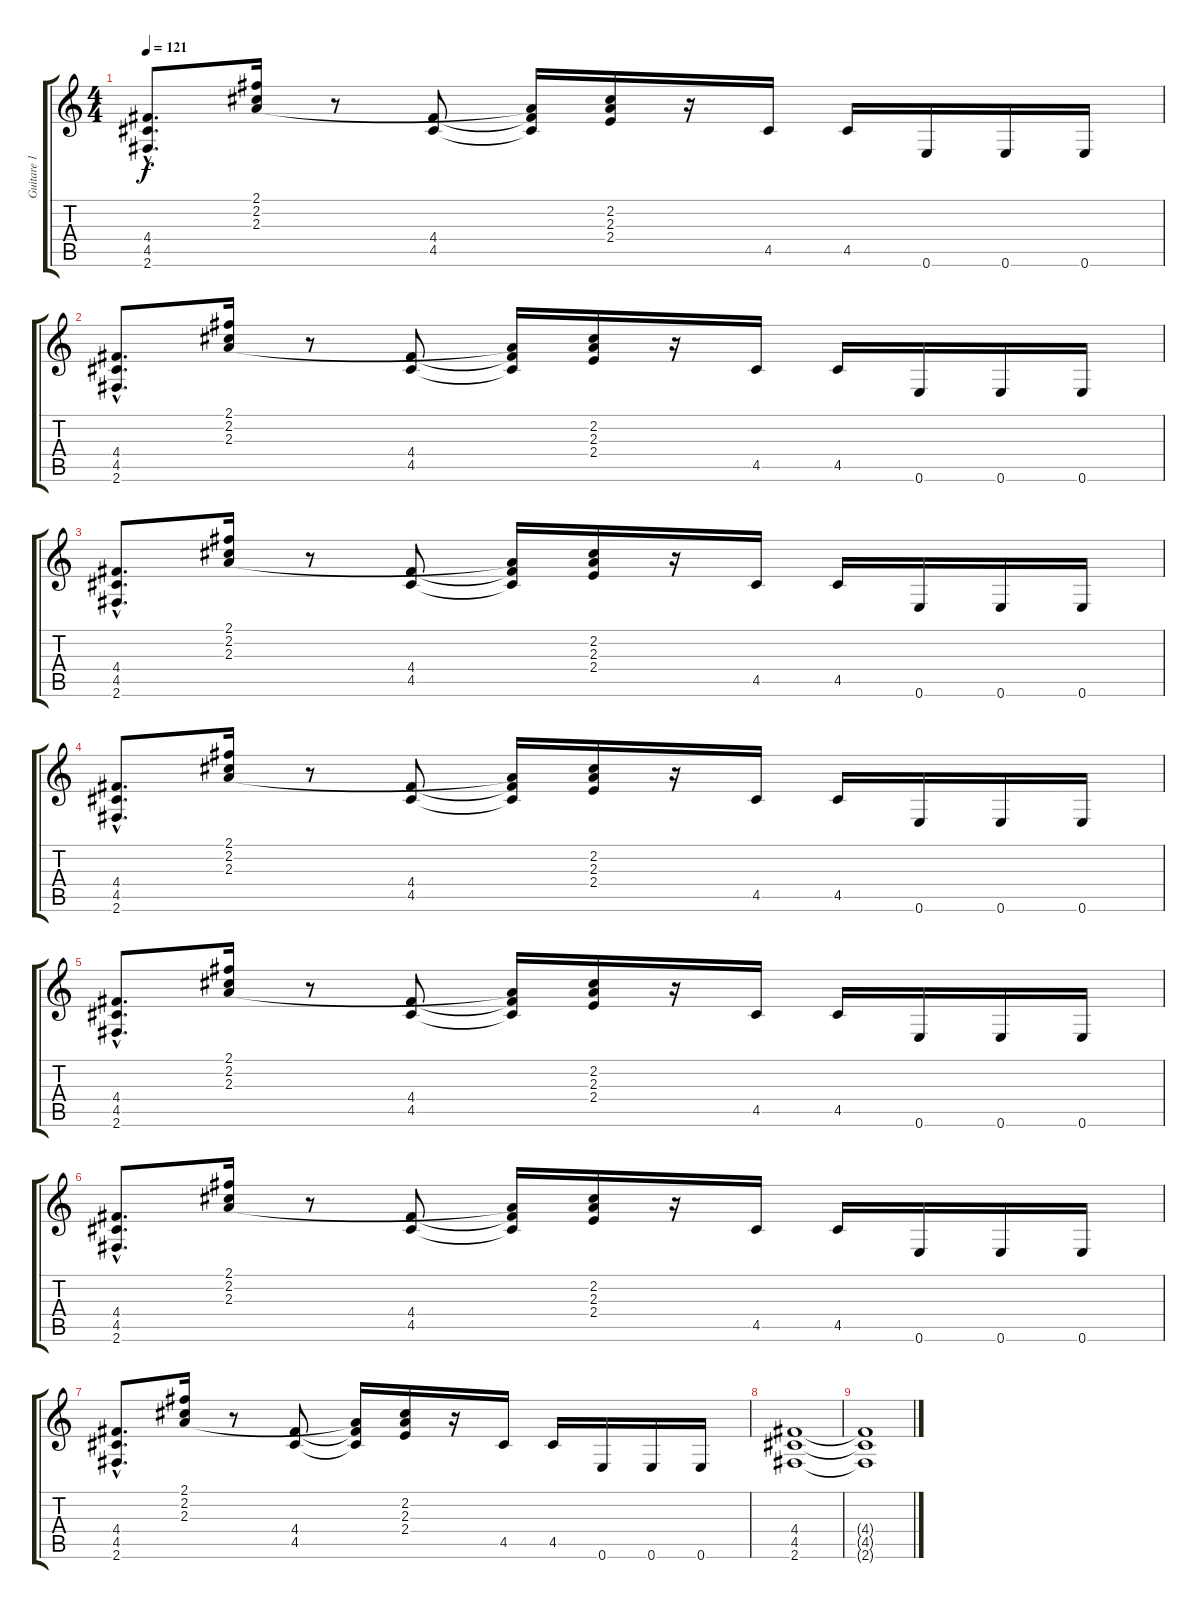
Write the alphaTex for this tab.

\track ("Guitare 1" "Guitare 1") {instrument acousticguitarsteel}
\staff {score tabs}
\tuning (E4 B3 G3 D3 A2 E2) {hide}
\ts (4 4)
\tempo 121
\clef g2
\ks c
(4.4{hac} 4.5{hac} 2.6{hac}).8{d dy f} (2.1 2.2 2.3).16 r.8 (4.4 4.5).8 (2.3{t} 4.4{t} 4.5{t}).16 (2.2 2.3 2.4).16 r.16 4.5.16 4.5.16 0.6.16 0.6.16 0.6.16 |
(4.4{hac} 4.5{hac} 2.6{hac}).8{d} (2.1 2.2 2.3).16 r.8 (4.4 4.5).8 (2.3{t} 4.4{t} 4.5{t}).16 (2.2 2.3 2.4).16 r.16 4.5.16 4.5.16 0.6.16 0.6.16 0.6.16 |
(4.4{hac} 4.5{hac} 2.6{hac}).8{d} (2.1 2.2 2.3).16 r.8 (4.4 4.5).8 (2.3{t} 4.4{t} 4.5{t}).16 (2.2 2.3 2.4).16 r.16 4.5.16 4.5.16 0.6.16 0.6.16 0.6.16 |
(4.4{hac} 4.5{hac} 2.6{hac}).8{d} (2.1 2.2 2.3).16 r.8 (4.4 4.5).8 (2.3{t} 4.4{t} 4.5{t}).16 (2.2 2.3 2.4).16 r.16 4.5.16 4.5.16 0.6.16 0.6.16 0.6.16 |
(4.4{hac} 4.5{hac} 2.6{hac}).8{d} (2.1 2.2 2.3).16 r.8 (4.4 4.5).8 (2.3{t} 4.4{t} 4.5{t}).16 (2.2 2.3 2.4).16 r.16 4.5.16 4.5.16 0.6.16 0.6.16 0.6.16 |
(4.4{hac} 4.5{hac} 2.6{hac}).8{d} (2.1 2.2 2.3).16 r.8 (4.4 4.5).8 (2.3{t} 4.4{t} 4.5{t}).16 (2.2 2.3 2.4).16 r.16 4.5.16 4.5.16 0.6.16 0.6.16 0.6.16 |
(4.4{hac} 4.5{hac} 2.6{hac}).8{d} (2.1 2.2 2.3).16 r.8 (4.4 4.5).8 (2.3{t} 4.4{t} 4.5{t}).16 (2.2 2.3 2.4).16 r.16 4.5.16 4.5.16 0.6.16 0.6.16 0.6.16 |
(4.4 4.5 2.6).1 |
(4.4{t} 4.5{t} 2.6{t}).1
